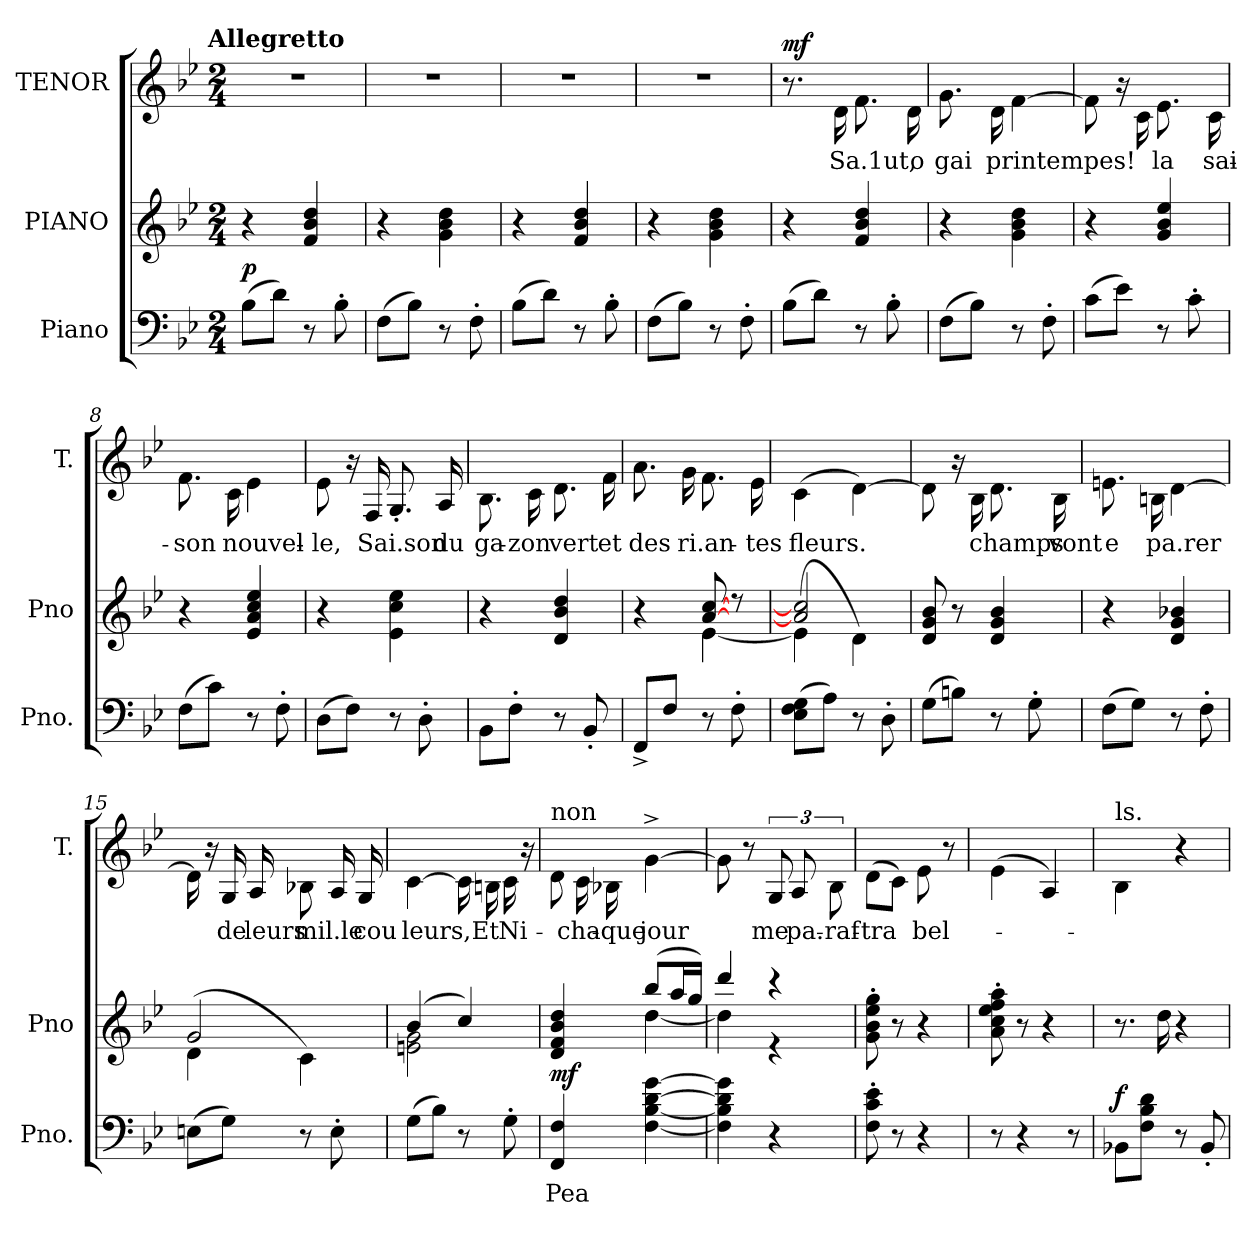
**kern	**text	**dynam	**kern	**dynam	**kern	**text	**dynam
*part3	*part3	*part3	*part2	*part2	*part1	*part1	*part1
*staff3	*staff3	*staff3	*staff2	*staff2	*staff1	*staff1	*staff1
*I"Piano	*	*	*I"PIANO	*	*I"TENOR	*	*
*I'Pno.	*	*	*I'Pno	*	*I'T.	*	*
*clefF4	*	*	*clefG2	*	*clefG2	*	*
*	*	*	*	*	*ITrd7c12	*	*
*k[b-e-]	*	*	*k[b-e-]	*	*k[b-e-]	*	*
*B-:	*	*	*B-:	*	*B-:	*	*
!!LO:TX:omd:t=Allegretto
*M2/4	*	*	*M2/4	*	*M2/4	*	*
*MM108	*	*	*MM108	*	*MM108	*	*
=1	=1	=1	=1	=1	=1	=1	=1
(8B-\L	.	p	4r	.	2r	.	.
8d\J)	.	.	.	.	.	.	.
8r	.	.	4f/ 4b-/ 4dd/	.	.	.	.
8B-'\	.	.	.	.	.	.	.
=2	=2	=2	=2	=2	=2	=2	=2
(8F\L	.	.	4r	.	2r	.	.
8B-\J)	.	.	.	.	.	.	.
8r	.	.	4g\ 4b-\ 4dd\	.	.	.	.
8F'\	.	.	.	.	.	.	.
=3	=3	=3	=3	=3	=3	=3	=3
(8B-\L	.	.	4r	.	2r	.	.
8d\J)	.	.	.	.	.	.	.
8r	.	.	4f/ 4b-/ 4dd/	.	.	.	.
8B-'\	.	.	.	.	.	.	.
=4	=4	=4	=4	=4	=4	=4	=4
(8F\L	.	.	4r	.	2r	.	.
8B-\J)	.	.	.	.	.	.	.
8r	.	.	4g\ 4b-\ 4dd\	.	.	.	.
8F'\	.	.	.	.	.	.	.
=5	=5	=5	=5	=5	=5	=5	=5
(8B-\L	.	.	4r	.	8.r	.	mf
8d\J)	.	.	.	.	.	.	.
.	.	.	.	.	16D\	Sa.1ut,	.
8r	.	.	4f/ 4b-/ 4dd/	.	8.F\	.	.
8B-'\	.	.	.	.	.	.	.
.	.	.	.	.	16D\	o	.
!!LO:LB:g=z
=6	=6	=6	=6	=6	=6	=6	=6
(8F\L	.	.	4r	.	8.G\	gai	.
8B-\J)	.	.	.	.	.	.	.
.	.	.	.	.	16D\	printempes!	.
8r	.	.	4g\ 4b-\ 4dd\	.	[4F\	.	.
8F'\	.	.	.	.	.	.	.
=7	=7	=7	=7	=7	=7	=7	=7
(8c\L	.	.	4r	.	8F\]	.	.
8e-\J)	.	.	.	.	16r	.	.
.	.	.	.	.	16C\	.	.
8r	.	.	4g/ 4b-/ 4ee-/	.	8.E-\	la	.
8c'\	.	.	.	.	.	.	.
.	.	.	.	.	16C\	sai-	.
=8	=8	=8	=8	=8	=8	=8	=8
(8F\L	.	.	4r	.	8.F\	son	.
8c\J)	.	.	.	.	.	.	.
.	.	.	.	.	16C\	nouvel-	.
8r	.	.	4e-/ 4a/ 4cc/ 4ee-/	.	4E-\	.	.
8F'\	.	.	.	.	.	.	.
=9	=9	=9	=9	=9	=9	=9	=9
(8D\L	.	.	4r	.	8E-\	le,	.
8F\J)	.	.	.	.	16r	.	.
.	.	.	.	.	16FF/	Sai.son	.
8r	.	.	4e-\ 4cc\ 4ee-\	.	8.GG'/	.	.
8D'\	.	.	.	.	.	.	.
.	.	.	.	.	16AA/	du	.
=10	=10	=10	=10	=10	=10	=10	=10
8BB-\L	.	.	4r	.	8.BB-\	ga-	.
8F'\J	.	.	.	.	.	.	.
.	.	.	.	.	16C\	zon	.
8r	.	.	4d/ 4b-/ 4dd/	.	8.D\	vert	.
8BB-'/	.	.	.	.	.	.	.
.	.	.	.	.	16F\	et	.
!!LO:LB:g=z
=11	=11	=11	=11	=11	=11	=11	=11
*	*	*	*^	*	*	*	*
8FF^/L	.	.	4r	4ryy	.	8.A\	des	.
8F/J	.	.	.	.	.	.	.	.
.	.	.	.	.	.	16G\	ri.an-	.
8r	.	.	[8a/ [8cc/	[4e-\	.	8.F\	.	.
8F'\	.	.	8r	.	.	.	.	.
.	.	.	.	.	.	16E-\	tes	.
=12	=12	=12	=12	=12	=12	=12	=12	=12
(8E-\ 8F\ 8G\L	.	.	(4e-\]	2a]/ 2cc]/	.	(4C\	fleurs.	.
8A\J)	.	.	.	.	.	.	.	.
8r	.	.	4d\)	.	.	[4D\)	.	.
8D'\	.	.	.	.	.	.	.	.
*	*	*	*v	*v	*	*	*	*
=13	=13	=13	=13	=13	=13	=13	=13
(8G\L	.	.	8d/ 8g/ 8b-/	.	8D\]	.	.
8Bn\J)	.	.	8r	.	16r	.	.
.	.	.	.	.	16BB-\	.	.
8r	.	.	4d/ 4g/ 4b-/	.	8.D\	champs	.
8G'\	.	.	.	.	.	.	.
.	.	.	.	.	16BB-\	vont	.
=14	=14	=14	=14	=14	=14	=14	=14
(8F\L	.	.	4r	.	8.En\	e	.
8G\J)	.	.	.	.	.	.	.
.	.	.	.	.	16BBn\	pa.rer	.
8r	.	.	4d/ 4g/ 4b-X/	.	[4D\	.	.
8F'\	.	.	.	.	.	.	.
=15	=15	=15	=15	=15	=15	=15	=15
*	*	*	*^	*	*	*	*
(8En\L	.	.	(4d\	2g/	.	16D\]	.	.
.	.	.	.	.	.	16r	.	.
8G\J)	.	.	.	.	.	16GG/	de	.
.	.	.	.	.	.	16AA/	leurs	.
8r	.	.	4c\)	.	.	8BB-X\	mil.le	.
8E'\	.	.	.	.	.	16AA/	.	.
.	.	.	.	.	.	16GG/	cou	.
!!LO:LB:g=z
=16	=16	=16	=16	=16	=16	=16	=16	=16
(8G\L	.	.	(4b-/	2en\ 2g\	.	[4C\	leurs,­	cresc,
8B-\J)	.	.	.	.	.	.	.	.
8r	.	.	4cc/)	.	.	16C\]	.	.
.	.	.	.	.	.	16BBn\	Et	.
8G'\	.	.	.	.	.	16C\	Ni-	.
.	.	.	.	.	.	16r	.	.
=17	=17	=17	=17	=17	=17	=17	=17	=17
!	!	!	!	!	!	!LO:TX:t=non	!	!
4FF/ 4F/	Pea	.	4d/ 4f/ 4b-/ 4dd/	4ryy	mf	8D\	.	.
.	.	.	.	.	.	16C\	cha-	.
.	.	.	.	.	.	16BB-X\	que	.
[4F\ [4B-\ [4d\ [4g\	.	.	(8bb-/L	[4dd\	.	[4G^\	jour	.
.	.	.	16aa/L	.	.	.	.	.
.	.	.	16gg/JJ)	.	.	.	.	.
=18	=18	=18	=18	=18	=18	=18	=18	=18
4F]\ 4B-]\ 4d]\ 4g]\	.	.	4ddd/	4dd\]	.	8G\]	.	.
.	.	.	.	.	.	8r	.	.
4r	.	.	4r	4r	.	12GG/	me	.
.	.	.	.	.	.	12AA/	pa.-	.
.	.	.	.	.	.	12BB-\	raf-	.
*	*	*	*v	*v	*	*	*	*
=19	=19	=19	=19	=19	=19	=19	=19
8F'\ 8c'\ 8e-'\	.	.	8g'\ 8b-'\ 8ee-'\ 8gg'\	.	(8D\L	tra	.
8r	.	.	8r	.	8C\J)	.	.
4r	.	.	4r	.	8E-\	bel-	.
.	.	.	.	.	8r	.	.
=20	=20	=20	=20	=20	=20	=20	=20
8r	.	.	8a'\ 8cc'\ 8ee-'\ 8ff'\ 8aa'\	.	(4E-\	.	.
4r	.	.	8r	.	.	.	.
.	.	.	4r	.	4AA/)	.	.
8r	.	.	.	.	.	.	.
!!LO:PB:g=z
=21	=21	=21	=21	=21	=21	=21	=21
!	!	!	!	!	!LO:TX:t=ls.	!	!
8BB-X\L	.	f	8.r	.	4BB-\	.	.
8F\ 8B-\ 8d\J	.	.	.	.	.	.	.
.	.	.	16dd\	.	.	.	.
8r	.	.	4r	.	4r	.	.
8BB-'/	.	.	.	.	.	.	.
=	=	=	=	=	=	=	=
*-	*-	*-	*-	*-	*-	*-	*-
